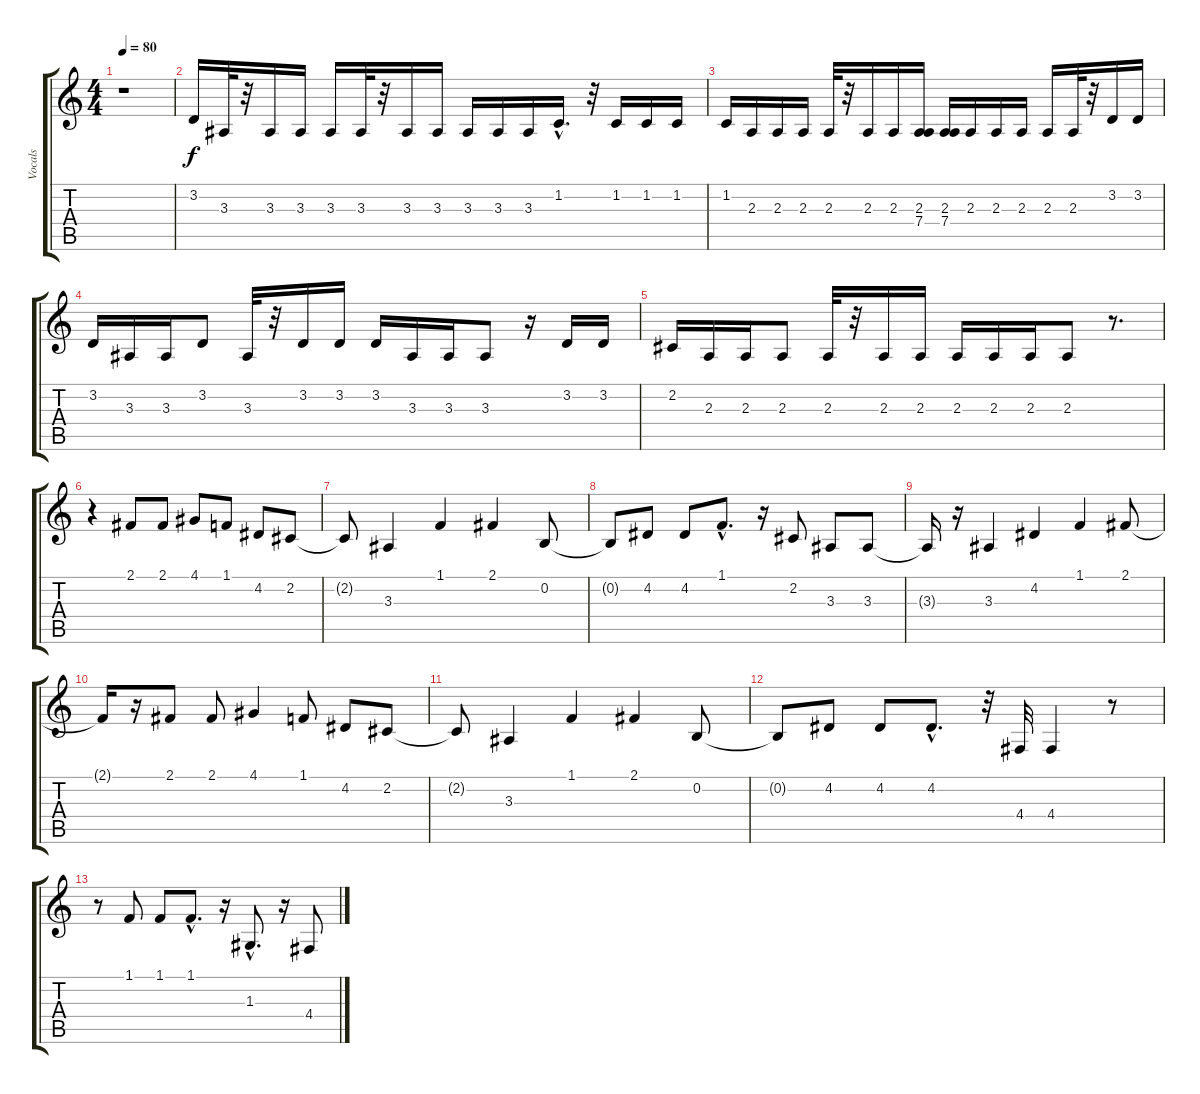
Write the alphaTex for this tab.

\track ("Vocals" "Vocals") {instrument violin}
\staff {score tabs}
\tuning (E4 B3 G3 D3 A2 E2) {hide}
\ts (4 4)
\tempo 80
\clef g2
\ks c
r.1{dy f} |
3.2.16 3.3.32 r.32 3.3.16 3.3.16 3.3.16 3.3.32 r.32 3.3.16 3.3.16 3.3.16 3.3.16 3.3.16 1.2{hac}.16{d} r.32 1.2.16 1.2.16 1.2.16 |
1.2.16 2.3.16 2.3.16 2.3.16 2.3.32 r.32 2.3.16 2.3.16 (2.3 7.4).16 (2.3 7.4).16 2.3.16 2.3.16 2.3.16 2.3.16 2.3.32 r.32 3.2.16 3.2.16 |
3.2.16 3.3.16 3.3.16 3.2.8 3.3.32 r.32 3.2.16 3.2.16 3.2.16 3.3.16 3.3.16 3.3.8 r.16 3.2.16 3.2.16 |
2.2.16 2.3.16 2.3.16 2.3.8 2.3.32 r.32 2.3.16 2.3.16 2.3.16 2.3.16 2.3.16 2.3.8 r.8{d} |
r.4 2.1.8 2.1.8 4.1.8 1.1.8 4.2.8 2.2.8 |
2.2{t}.8 3.3.4 1.1.4 2.1.4 0.2.8 |
0.2{t}.8 4.2.8 4.2.8 1.1{hac}.8{d} r.16 2.2.8 3.3.8 3.3.8 |
3.3{t}.16 r.16 3.3.4 4.2.4 1.1.4 2.1.8 |
2.1{t}.16 r.16 2.1.8 2.1.8 4.1.4 1.1.8 4.2.8 2.2.8 |
2.2{t}.8 3.3.4 1.1.4 2.1.4 0.2.8 |
0.2{t}.8 4.2.8 4.2.8 4.2{hac}.8{d} r.32 4.4.32 4.4.4 r.8 |
r.8 1.1.8 1.1.8 1.1{hac}.8{d} r.16 1.3{hac}.8{d} r.16 4.4.8
